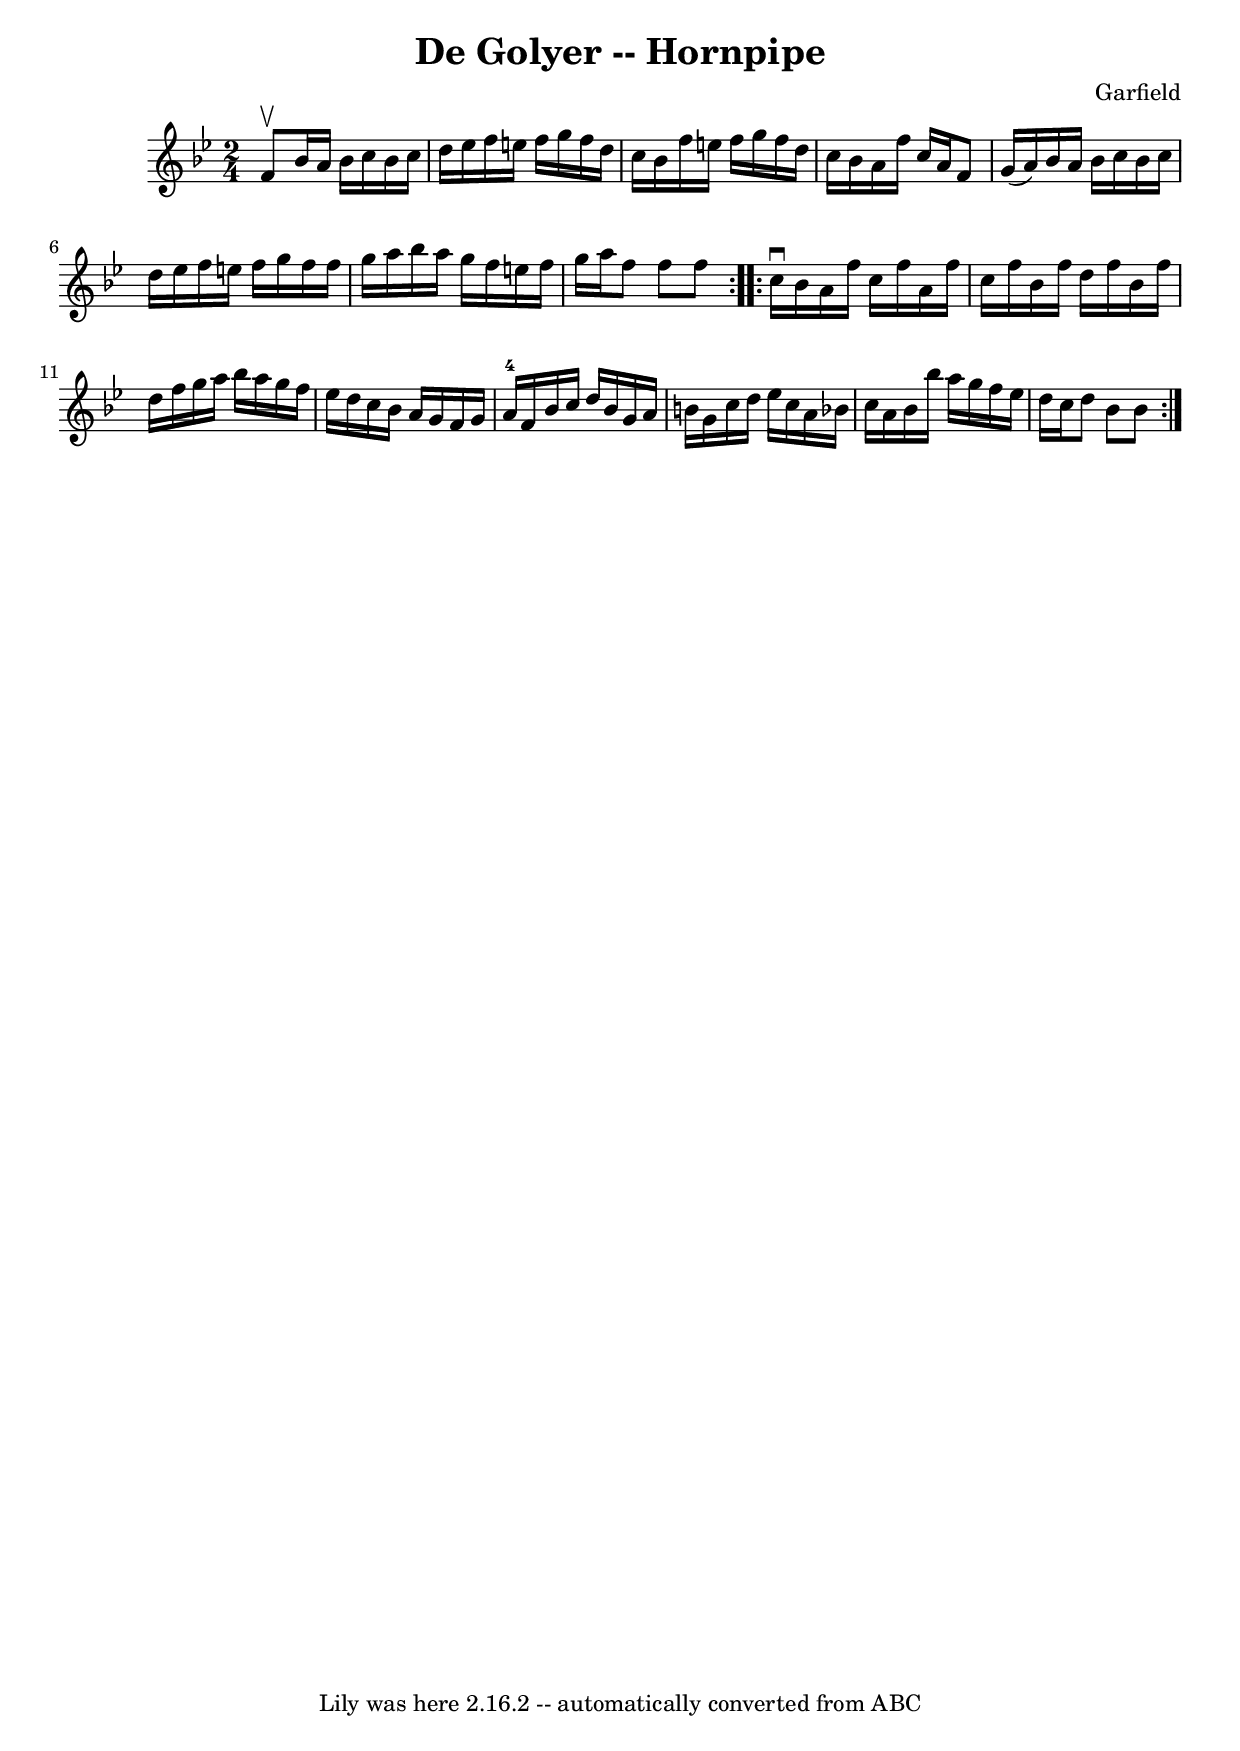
\version "2.7.40"
\include "Mammoth.ily"
\header {
	%% book = "Cole's 1000 Fiddle Tunes"
	composer = "Garfield"
	crossRefNumber = "1"
	footnotes = ""
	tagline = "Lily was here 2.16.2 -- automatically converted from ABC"
	title = "De Golyer -- Hornpipe"
}
voicedefault =  {


\repeat volta 2 {
\time 2/4 
\key bes \major f'8^\upbow |
 bes'16 a'16 bes'16    
c''16 bes'16 c''16 d''16 ees''16  |
 f''16 e''16    
f''16 g''16 f''16 d''16 c''16 bes'16  |
 f''16 e''16  
 f''16 g''16 f''16 d''16 c''16 bes'16  |
 a'16 f''16 
 c''16 a'16 f'8 g'16 (a'16) |
 bes'16 a'16    
bes'16 c''16 bes'16 c''16 d''16 ees''16  |
 f''16    
e''16 f''16 g''16 f''16 f''16 g''16 a''16  |
 bes''16 
 a''16 g''16 f''16 e''16 f''16 g''16 a''16  |
 f''8 
 f''8 f''8  }     \repeat volta 2 { c''16^\downbow bes'16  |
   
a'16 f''16 c''16 f''16 a'16 f''16 c''16 f''16  |
   
bes'16 f''16 d''16 f''16 bes'16 f''16 d''16 f''16  
|
 g''16 a''16 bes''16 a''16 g''16 f''16 ees''16    
d''16  |
 c''16 bes'16 a'16 g'16 f'16 g'16 a'16-4  
 f'16  |
 bes'16 c''16 d''16 bes'16 g'16 a'16 b'16  
 g'16  |
 c''16 d''16 ees''16 c''16 a'16 bes'16    
c''16 a'16  |
 bes'16 bes''16 a''16 g''16 f''16    
ees''16 d''16 c''16  |
 d''8 bes'8 bes'8  }   
}

\score{
    <<

	\context Staff="default"
	{
	    \voicedefault 
	}

    >>
	\layout {
	}
	\midi {}
}
